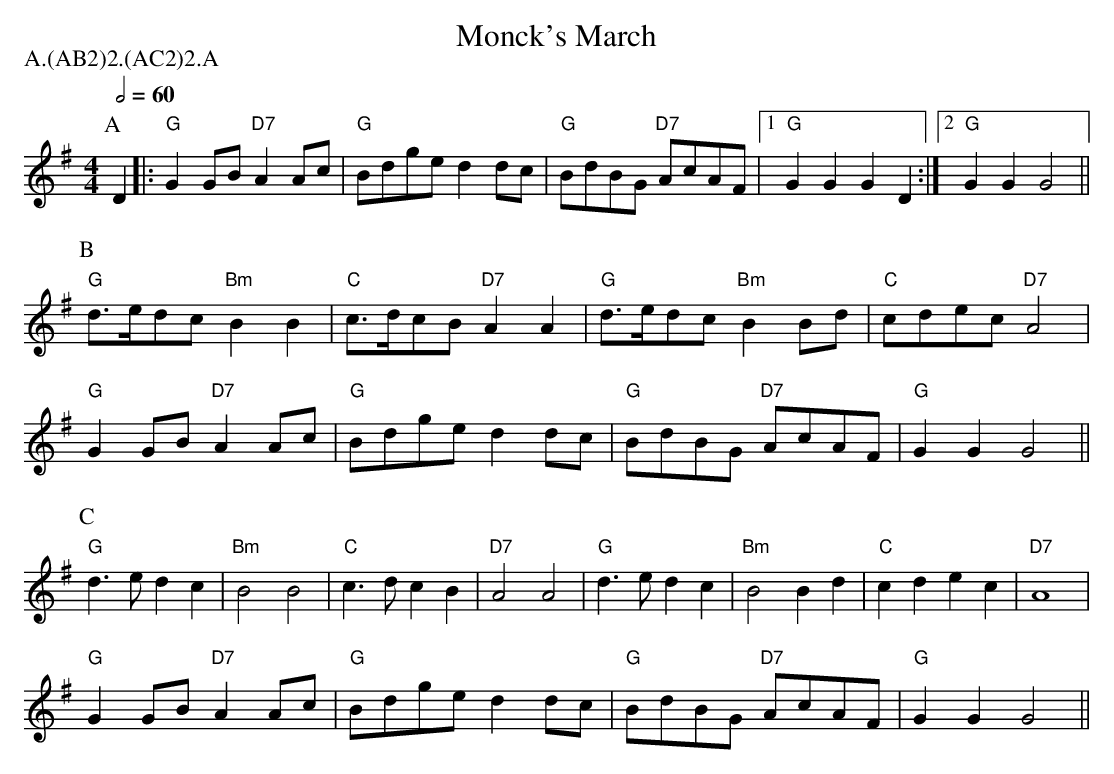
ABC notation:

X:1
T:Monck's March
P:A.(AB2)2.(AC2)2.A
M:4/4
L:1/8
Q:1/2=60
K:G
P:A
D2 |: "G" G2 GB "D7" A2 Ac | "G" Bdge d2 dc | "G" BdBG "D7" AcAF |\
[1 "G" G2 G2 G2 D2 :|[2 "G" G2 G2 G4 ||
P:B
"G" d>edc "Bm" B2 B2 | "C" c>dcB "D7" A2 A2 | "G" d>edc "Bm" B2 Bd | "C" cdec "D7" A4 |
"G" G2 GB "D7" A2 Ac | "G" Bdge d2 dc | "G" BdBG "D7" AcAF| "G" G2 G2 G4 ||
P:C
"G" d3 e d2 c2 | "Bm" B4 B4 | "C" c3 d c2 B2 | "D7" A4 A4 |\
"G" d3 e d2 c2 | "Bm" B4 B2 d2 | "C" c2 d2 e2 c2 | "D7" A8 |
"G" G2 GB "D7" A2 Ac | "G" Bdge d2 dc | "G" BdBG "D7" AcAF| "G" G2 G2 G4 ||
